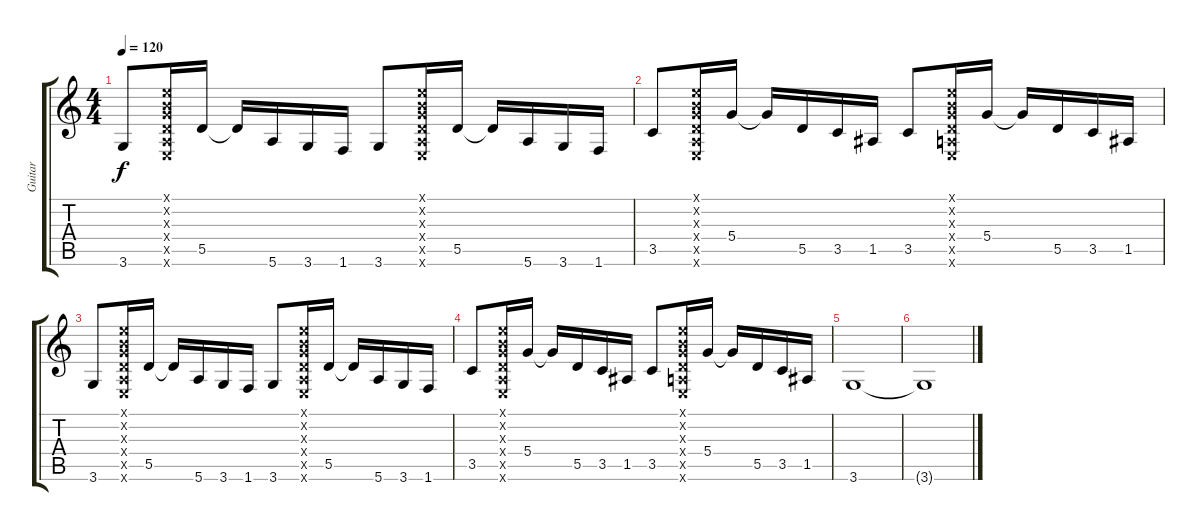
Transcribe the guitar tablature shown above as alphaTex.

\track ("Guitar" "Guitar") {instrument overdrivenguitar}
\staff {score tabs}
\tuning (E4 B3 G3 D3 A2 E2) {hide}
\ts (4 4)
\tempo 120
\clef g2
\ks c
3.6.8{dy f} (0.1{x} 0.2{x} 0.3{x} 0.4{x} 0.5{x} 0.6{x}).16 5.5.16 5.5{t}.16 5.6.16 3.6.16 1.6.16 3.6.8 (0.1{x} 0.2{x} 0.3{x} 0.4{x} 0.5{x} 0.6{x}).16 5.5.16 5.5{t}.16 5.6.16 3.6.16 1.6.16 |
3.5.8 (0.1{x} 0.2{x} 0.3{x} 0.4{x} 0.5{x} 0.6{x}).16 5.4.16 5.4{t}.16 5.5.16 3.5.16 1.5.16 3.5.8 (0.1{x} 0.2{x} 0.3{x} 0.4{x} 0.5{x} 0.6{x}).16 5.4.16 5.4{t}.16 5.5.16 3.5.16 1.5.16 |
3.6.8 (0.1{x} 0.2{x} 0.3{x} 0.4{x} 0.5{x} 0.6{x}).16 5.5.16 5.5{t}.16 5.6.16 3.6.16 1.6.16 3.6.8 (0.1{x} 0.2{x} 0.3{x} 0.4{x} 0.5{x} 0.6{x}).16 5.5.16 5.5{t}.16 5.6.16 3.6.16 1.6.16 |
3.5.8 (0.1{x} 0.2{x} 0.3{x} 0.4{x} 0.5{x} 0.6{x}).16 5.4.16 5.4{t}.16 5.5.16 3.5.16 1.5.16 3.5.8 (0.1{x} 0.2{x} 0.3{x} 0.4{x} 0.5{x} 0.6{x}).16 5.4.16 5.4{t}.16 5.5.16 3.5.16 1.5.16 |
3.6.1{volume 0} |
3.6{t}.1
